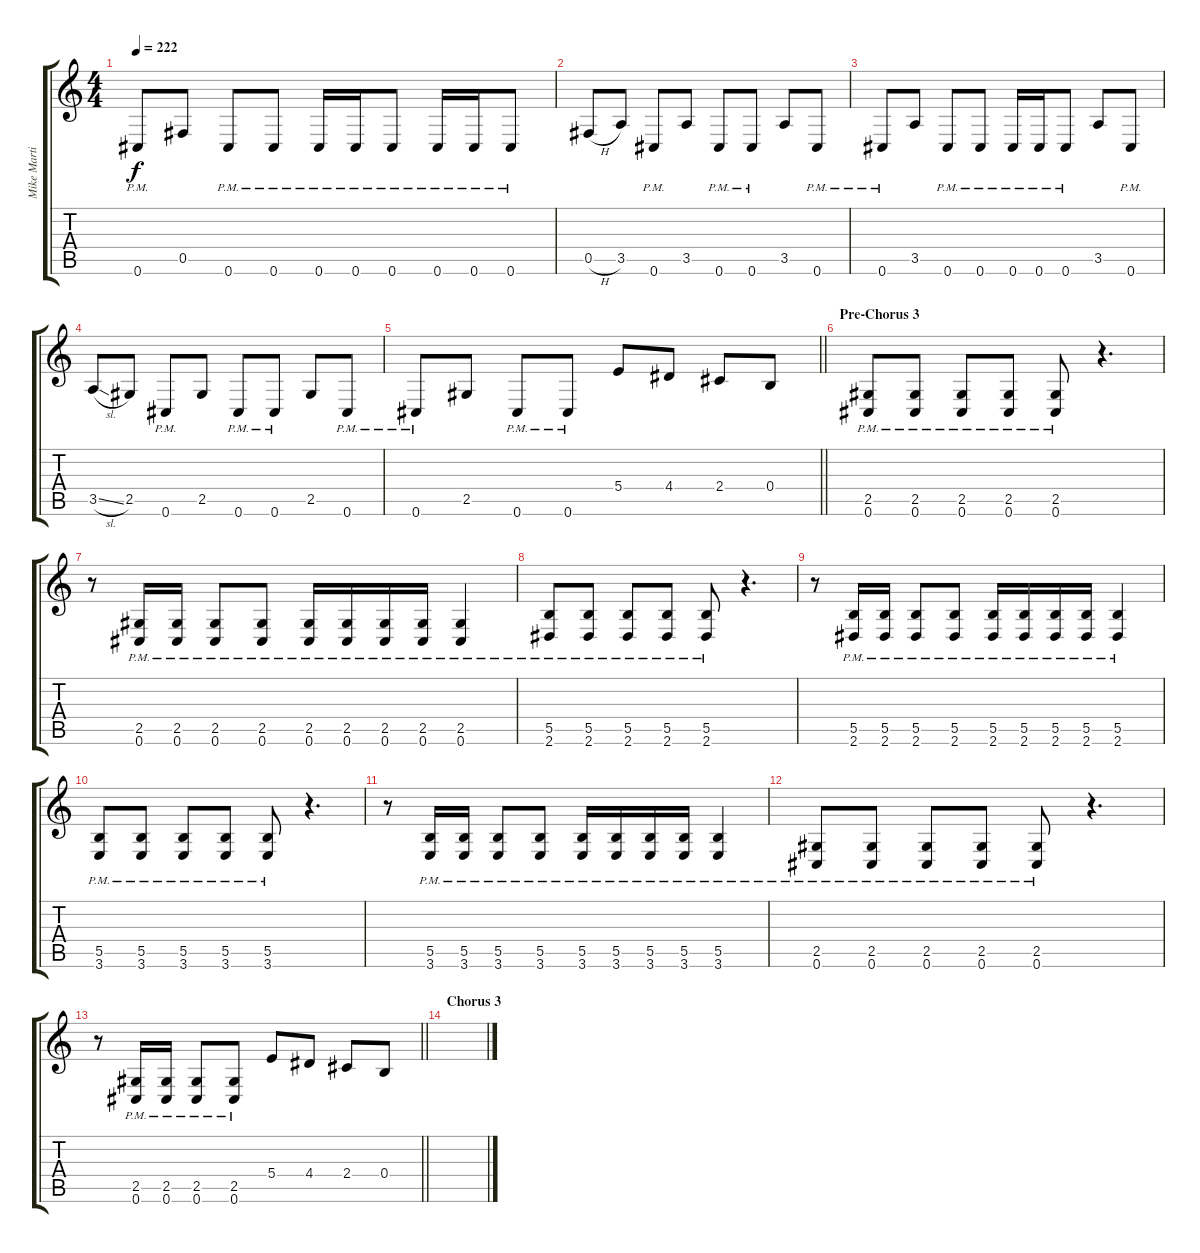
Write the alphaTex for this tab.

\track ("Mike Martin " "Mike Marti") {instrument distortionguitar}
\staff {score tabs}
\tuning (Db4 Ab3 E3 B2 Gb2 Db2) {hide}
\ts (4 4)
\tempo 222
\clef g2
\ks c
0.6{pm}.8{dy f} 0.5.8 0.6{pm}.8 0.6{pm}.8 0.6{pm}.16 0.6{pm}.16 0.6{pm}.8 0.6{pm}.16 0.6{pm}.16 0.6{pm}.8 |
0.5{h}.8 3.5.8 0.6{pm}.8 3.5.8 0.6{pm}.8 0.6{pm}.8 3.5.8 0.6{pm}.8 |
0.6{pm}.8 3.5.8 0.6{pm}.8 0.6{pm}.8 0.6{pm}.16 0.6{pm}.16 0.6{pm}.8 3.5.8 0.6{pm}.8 |
3.5{sl}.8 2.5.8 0.6{pm}.8 2.5.8 0.6{pm}.8 0.6{pm}.8 2.5.8 0.6{pm}.8 |
\barLineRight lightlight
0.6{pm}.8 2.5.8 0.6{pm}.8 0.6{pm}.8 5.4.8 4.4.8 2.4.8 0.4.8 |
\section ("" "Pre-Chorus 3")
(2.5{pm} 0.6{pm}).8 (2.5{pm} 0.6{pm}).8 (2.5{pm} 0.6{pm}).8 (2.5{pm} 0.6{pm}).8 (2.5{pm} 0.6{pm}).8 r.4{d} |
r.8 (2.5{pm} 0.6{pm}).16 (2.5{pm} 0.6{pm}).16 (2.5{pm} 0.6{pm}).8 (2.5{pm} 0.6{pm}).8 (2.5{pm} 0.6{pm}).16 (2.5{pm} 0.6{pm}).16 (2.5{pm} 0.6{pm}).16 (2.5{pm} 0.6{pm}).16 (2.5{pm} 0.6{pm}).4 |
(5.5{pm} 2.6{pm}).8 (5.5{pm} 2.6{pm}).8 (5.5{pm} 2.6{pm}).8 (5.5{pm} 2.6{pm}).8 (5.5{pm} 2.6{pm}).8 r.4{d} |
r.8 (5.5{pm} 2.6{pm}).16 (5.5{pm} 2.6{pm}).16 (5.5{pm} 2.6{pm}).8 (5.5{pm} 2.6{pm}).8 (5.5{pm} 2.6{pm}).16 (5.5{pm} 2.6{pm}).16 (5.5{pm} 2.6{pm}).16 (5.5{pm} 2.6{pm}).16 (5.5{pm} 2.6{pm}).4 |
(5.5{pm} 3.6{pm}).8 (5.5{pm} 3.6{pm}).8 (5.5{pm} 3.6{pm}).8 (5.5{pm} 3.6{pm}).8 (5.5{pm} 3.6{pm}).8 r.4{d} |
r.8 (5.5{pm} 3.6{pm}).16 (5.5{pm} 3.6{pm}).16 (5.5{pm} 3.6{pm}).8 (5.5{pm} 3.6{pm}).8 (5.5{pm} 3.6{pm}).16 (5.5{pm} 3.6{pm}).16 (5.5{pm} 3.6{pm}).16 (5.5{pm} 3.6{pm}).16 (5.5{pm} 3.6{pm}).4 |
(2.5{pm} 0.6{pm}).8 (2.5{pm} 0.6{pm}).8 (2.5{pm} 0.6{pm}).8 (2.5{pm} 0.6{pm}).8 (2.5{pm} 0.6{pm}).8 r.4{d} |
\barLineRight lightlight
r.8 (2.5{pm} 0.6{pm}).16 (2.5{pm} 0.6{pm}).16 (2.5{pm} 0.6{pm}).8 (2.5{pm} 0.6{pm}).8 5.4.8 4.4.8 2.4.8 0.4.8 |
\section ("" "Chorus 3")
